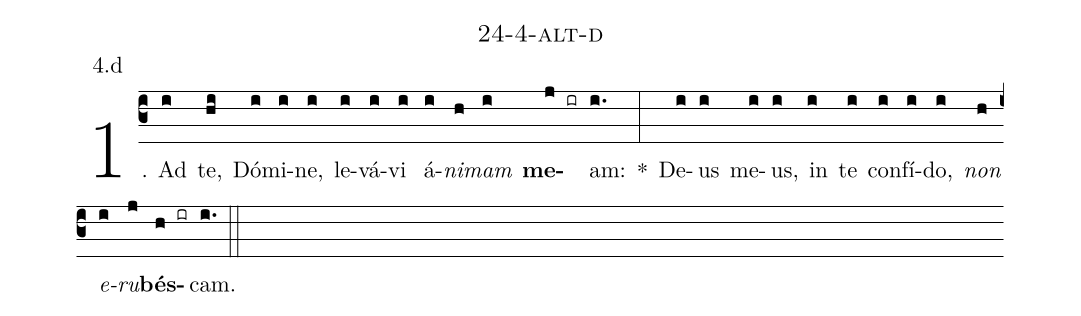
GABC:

name: 24-4-alt-d;
annotation: 4.d;
%%
(c3)1. Ad(i) te,(hi) Dó(i)mi(i)ne,(i) le(i)vá(i)vi(i) á(i)<i>ni</i>(h)<i>mam</i>(i) <b>me</b>(j ir)am:(i.) *(:) De(i)us(i) me(i)us,(i) in(i) te(i) con(i)fí(i)do,(i) <i>non</i>(h) <i>e</i>(i)<i>ru</i>(j)<b>bés</b>(h ir)cam.(i.) (::)
